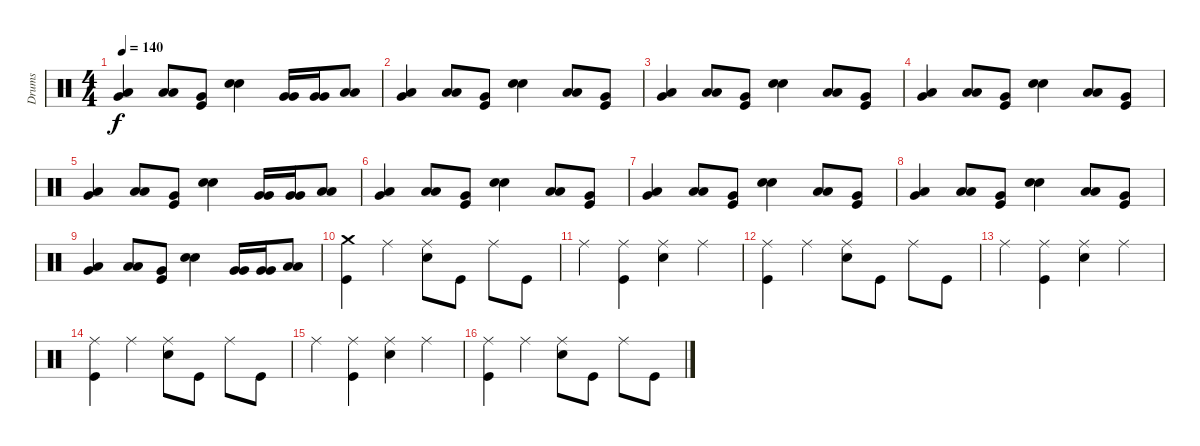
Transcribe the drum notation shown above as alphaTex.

\track ("Drums" "Drums") {instrument percussion}
\staff {score}
\articulation defaults
\ts (4 4)
\tempo 140
\clef neutral
\ks c
("Very Low Tom (hit)" "Low Floor Tom (hit)").4{dy f} ("Low Tom (hit)" "Low Tom (hit)").8 ("Kick (hit)" "Very Low Tom (hit)").8 ("Electric Snare (hit)" "Electric Snare (hit)").4 ("Very Low Tom (hit)" "Very Low Tom (hit)").16 ("Very Low Tom (hit)" "Very Low Tom (hit)").16 ("Low Tom (hit)" "Low Tom (hit)").8 |
("Very Low Tom (hit)" "Low Floor Tom (hit)").4 ("Low Tom (hit)" "Low Tom (hit)").8 ("Kick (hit)" "Very Low Tom (hit)").8 ("Electric Snare (hit)" "Electric Snare (hit)").4 ("Low Tom (hit)" "Low Tom (hit)").8 ("Kick (hit)" "Very Low Tom (hit)").8 |
("Very Low Tom (hit)" "Low Floor Tom (hit)").4 ("Low Tom (hit)" "Low Tom (hit)").8 ("Kick (hit)" "Very Low Tom (hit)").8 ("Electric Snare (hit)" "Electric Snare (hit)").4 ("Low Tom (hit)" "Low Tom (hit)").8 ("Kick (hit)" "Very Low Tom (hit)").8 |
("Very Low Tom (hit)" "Low Floor Tom (hit)").4 ("Low Tom (hit)" "Low Tom (hit)").8 ("Kick (hit)" "Very Low Tom (hit)").8 ("Electric Snare (hit)" "Electric Snare (hit)").4 ("Low Tom (hit)" "Low Tom (hit)").8 ("Kick (hit)" "Very Low Tom (hit)").8 |
("Very Low Tom (hit)" "Low Floor Tom (hit)").4 ("Low Tom (hit)" "Low Tom (hit)").8 ("Kick (hit)" "Very Low Tom (hit)").8 ("Electric Snare (hit)" "Electric Snare (hit)").4 ("Very Low Tom (hit)" "Very Low Tom (hit)").16 ("Very Low Tom (hit)" "Very Low Tom (hit)").16 ("Low Tom (hit)" "Low Tom (hit)").8 |
("Very Low Tom (hit)" "Low Floor Tom (hit)").4 ("Low Tom (hit)" "Low Tom (hit)").8 ("Kick (hit)" "Very Low Tom (hit)").8 ("Electric Snare (hit)" "Electric Snare (hit)").4 ("Low Tom (hit)" "Low Tom (hit)").8 ("Kick (hit)" "Very Low Tom (hit)").8 |
("Very Low Tom (hit)" "Low Floor Tom (hit)").4 ("Low Tom (hit)" "Low Tom (hit)").8 ("Kick (hit)" "Very Low Tom (hit)").8 ("Electric Snare (hit)" "Electric Snare (hit)").4 ("Low Tom (hit)" "Low Tom (hit)").8 ("Kick (hit)" "Very Low Tom (hit)").8 |
("Very Low Tom (hit)" "Low Floor Tom (hit)").4 ("Low Tom (hit)" "Low Tom (hit)").8 ("Kick (hit)" "Very Low Tom (hit)").8 ("Electric Snare (hit)" "Electric Snare (hit)").4 ("Low Tom (hit)" "Low Tom (hit)").8 ("Kick (hit)" "Very Low Tom (hit)").8 |
("Very Low Tom (hit)" "Low Floor Tom (hit)").4 ("Low Tom (hit)" "Low Tom (hit)").8 ("Kick (hit)" "Very Low Tom (hit)").8 ("Electric Snare (hit)" "Electric Snare (hit)").4 ("Very Low Tom (hit)" "Very Low Tom (hit)").16 ("Very Low Tom (hit)" "Very Low Tom (hit)").16 ("Low Tom (hit)" "Low Tom (hit)").8 |
("Crash medium (hit)" "Kick (hit)").4 "Ride (middle)".4 ("Ride (middle)" "Electric Snare (hit)").8 "Kick (hit)".8 "Ride (middle)".8 "Kick (hit)".8 |
"Ride (middle)".4 ("Ride (middle)" "Kick (hit)").4 ("Ride (middle)" "Electric Snare (hit)").4 "Ride (middle)".4 |
("Ride (middle)" "Kick (hit)").4 "Ride (middle)".4 ("Ride (middle)" "Electric Snare (hit)").8 "Kick (hit)".8 "Ride (middle)".8 "Kick (hit)".8 |
"Ride (middle)".4 ("Ride (middle)" "Kick (hit)").4 ("Ride (middle)" "Electric Snare (hit)").4 "Ride (middle)".4 |
("Ride (middle)" "Kick (hit)").4 "Ride (middle)".4 ("Ride (middle)" "Electric Snare (hit)").8 "Kick (hit)".8 "Ride (middle)".8 "Kick (hit)".8 |
"Ride (middle)".4 ("Ride (middle)" "Kick (hit)").4 ("Ride (middle)" "Electric Snare (hit)").4 "Ride (middle)".4 |
("Ride (middle)" "Kick (hit)").4 "Ride (middle)".4 ("Ride (middle)" "Electric Snare (hit)").8 "Kick (hit)".8 "Ride (middle)".8 "Kick (hit)".8
